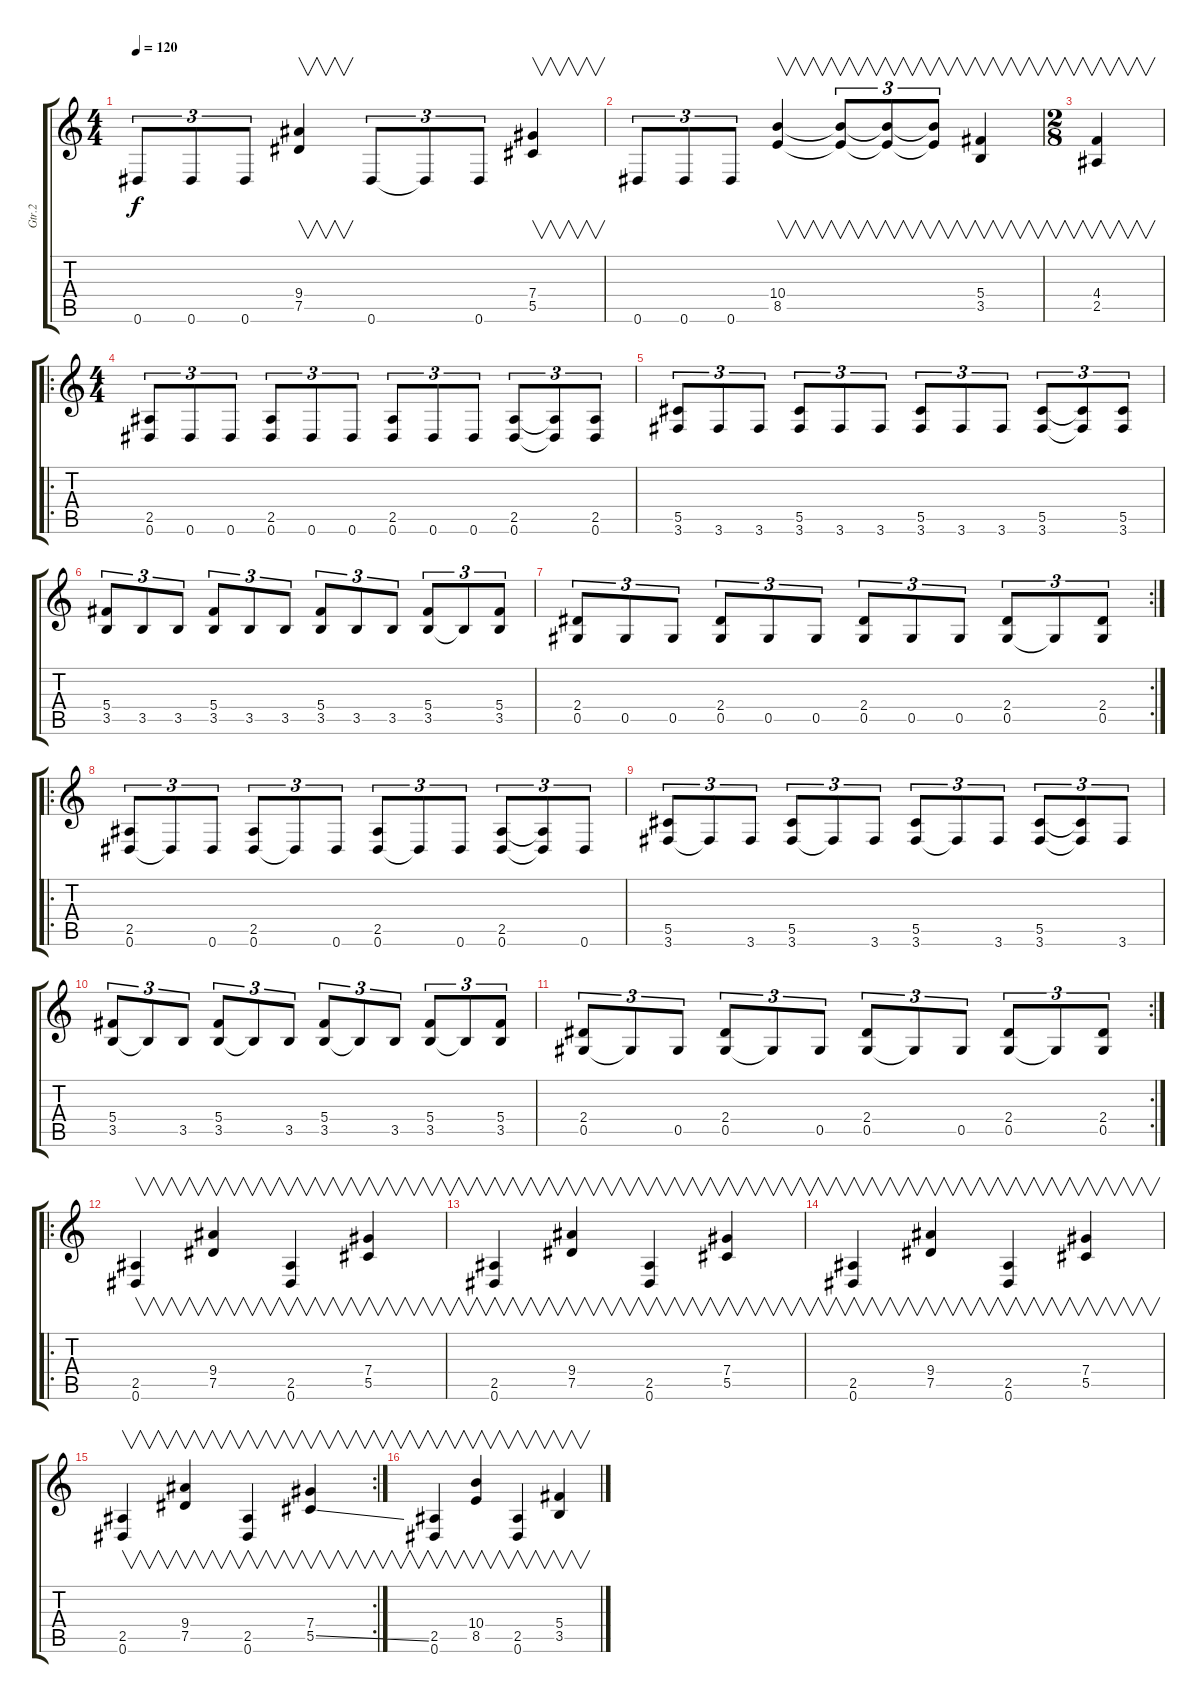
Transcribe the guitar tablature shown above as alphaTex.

\track ("Gtr.2" "Gtr.2") {instrument overdrivenguitar}
\staff {score tabs}
\tuning (Eb4 Bb3 Gb3 Db3 Ab2 Eb2) {hide}
\ts (4 4)
\tempo 120
\clef g2
\ks c
0.6.8{tu (3 2) dy f} 0.6.8{tu (3 2)} 0.6.8{tu (3 2)} (9.4 7.5).4{v} 0.6.8{tu (3 2)} 0.6{t}.8{tu (3 2)} 0.6.8{tu (3 2)} (7.4 5.5).4{v} |
0.6.8{tu (3 2)} 0.6.8{tu (3 2)} 0.6.8{tu (3 2)} (10.4 8.5).4{v} (10.4{t} 8.5{t}).8{v tu (3 2)} (10.4{t} 8.5{t}).8{v tu (3 2)} (10.4{t} 8.5{t}).8{v tu (3 2)} (5.4 3.5).4{v} |
\ts (2 8)
(4.4 2.5).4{v} |
\ro
\ts (4 4)
(2.5 0.6).8{tu (3 2)} 0.6.8{tu (3 2)} 0.6.8{tu (3 2)} (2.5 0.6).8{tu (3 2)} 0.6.8{tu (3 2)} 0.6.8{tu (3 2)} (2.5 0.6).8{tu (3 2)} 0.6.8{tu (3 2)} 0.6.8{tu (3 2)} (2.5 0.6).8{tu (3 2)} (2.5{t} 0.6{t}).8{tu (3 2)} (2.5 0.6).8{tu (3 2)} |
(5.5 3.6).8{tu (3 2)} 3.6.8{tu (3 2)} 3.6.8{tu (3 2)} (5.5 3.6).8{tu (3 2)} 3.6.8{tu (3 2)} 3.6.8{tu (3 2)} (5.5 3.6).8{tu (3 2)} 3.6.8{tu (3 2)} 3.6.8{tu (3 2)} (5.5 3.6).8{tu (3 2)} (5.5{t} 3.6{t}).8{tu (3 2)} (5.5 3.6).8{tu (3 2)} |
(5.4 3.5).8{tu (3 2)} 3.5.8{tu (3 2)} 3.5.8{tu (3 2)} (5.4 3.5).8{tu (3 2)} 3.5.8{tu (3 2)} 3.5.8{tu (3 2)} (5.4 3.5).8{tu (3 2)} 3.5.8{tu (3 2)} 3.5.8{tu (3 2)} (5.4 3.5).8{tu (3 2)} 3.5{t}.8{tu (3 2)} (5.4 3.5).8{tu (3 2)} |
\rc 2
(2.4 0.5).8{tu (3 2)} 0.5.8{tu (3 2)} 0.5.8{tu (3 2)} (2.4 0.5).8{tu (3 2)} 0.5.8{tu (3 2)} 0.5.8{tu (3 2)} (2.4 0.5).8{tu (3 2)} 0.5.8{tu (3 2)} 0.5.8{tu (3 2)} (2.4 0.5).8{tu (3 2)} 0.5{t}.8{tu (3 2)} (2.4 0.5).8{tu (3 2)} |
\ro
(2.5 0.6).8{tu (3 2)} 0.6{t}.8{tu (3 2)} 0.6.8{tu (3 2)} (2.5 0.6).8{tu (3 2)} 0.6{t}.8{tu (3 2)} 0.6.8{tu (3 2)} (2.5 0.6).8{tu (3 2)} 0.6{t}.8{tu (3 2)} 0.6.8{tu (3 2)} (2.5 0.6).8{tu (3 2)} (2.5{t} 0.6{t}).8{tu (3 2)} 0.6.8{tu (3 2)} |
(5.5 3.6).8{tu (3 2)} 3.6{t}.8{tu (3 2)} 3.6.8{tu (3 2)} (5.5 3.6).8{tu (3 2)} 3.6{t}.8{tu (3 2)} 3.6.8{tu (3 2)} (5.5 3.6).8{tu (3 2)} 3.6{t}.8{tu (3 2)} 3.6.8{tu (3 2)} (5.5 3.6).8{tu (3 2)} (5.5{t} 3.6{t}).8{tu (3 2)} 3.6.8{tu (3 2)} |
(5.4 3.5).8{tu (3 2)} 3.5{t}.8{tu (3 2)} 3.5.8{tu (3 2)} (5.4 3.5).8{tu (3 2)} 3.5{t}.8{tu (3 2)} 3.5.8{tu (3 2)} (5.4 3.5).8{tu (3 2)} 3.5{t}.8{tu (3 2)} 3.5.8{tu (3 2)} (5.4 3.5).8{tu (3 2)} 3.5{t}.8{tu (3 2)} (5.4 3.5).8{tu (3 2)} |
\rc 2
(2.4 0.5).8{tu (3 2)} 0.5{t}.8{tu (3 2)} 0.5.8{tu (3 2)} (2.4 0.5).8{tu (3 2)} 0.5{t}.8{tu (3 2)} 0.5.8{tu (3 2)} (2.4 0.5).8{tu (3 2)} 0.5{t}.8{tu (3 2)} 0.5.8{tu (3 2)} (2.4 0.5).8{tu (3 2)} 0.5{t}.8{tu (3 2)} (2.4 0.5).8{tu (3 2)} |
\ro
(2.5 0.6).4{v} (9.4 7.5).4{v} (2.5 0.6).4{v} (7.4 5.5).4{v} |
(2.5 0.6).4{v} (9.4 7.5).4{v} (2.5 0.6).4{v} (7.4 5.5).4{v} |
(2.5 0.6).4{v} (9.4 7.5).4{v} (2.5 0.6).4{v} (7.4 5.5).4{v} |
\rc 2
(2.5 0.6).4{v} (9.4 7.5).4{v} (2.5 0.6).4{v} (7.4 5.5{ss}).4{v} |
(2.5 0.6).4{v} (10.4 8.5).4{v} (2.5 0.6).4{v} (5.4 3.5).4{v}
